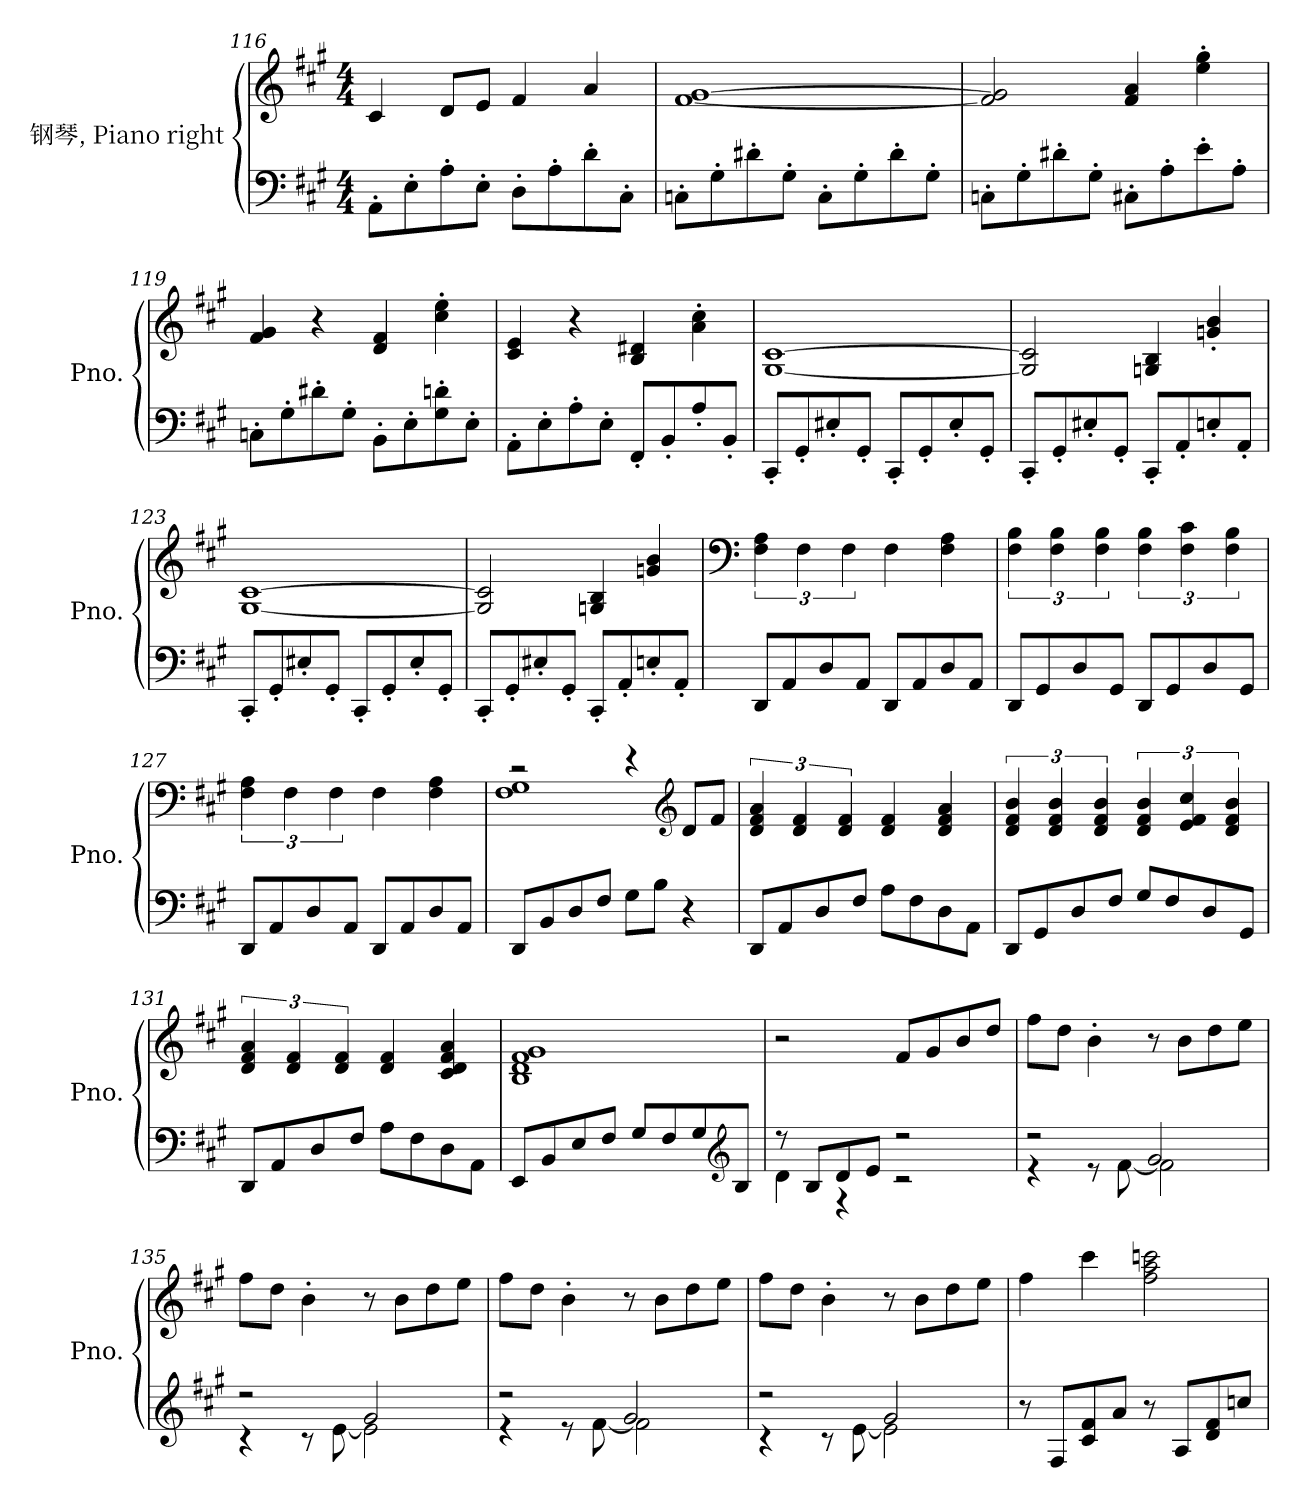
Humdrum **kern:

**kern	**kern
*part1	*part1
*staff2	*staff1
*I"钢琴, Piano right	*
*I'Pno.	*
!!LO:PB:g=z
*clefF4	*clefG2
*k[f#c#g#]	*k[f#c#g#]
*M4/4	*M4/4
*MM174	*MM174
=116	=116
8AA'\L	4c#/
8E'\	.
*	*MM179
8A'\	8d/L
*	*MM178
8E'\J	8e/J
*	*MM177
8D'\L	4f#/
8A'\	.
8d'\	4a/
8C#'\J	.
=117	=117
*	*MM176
8Cn'\L	[1f# [1g#
8G#'\	.
8d#X'\	.
8G#'\J	.
8C'\L	.
8G#'\	.
8d#'\	.
8G#'\J	.
=118	=118
*	*MM177
8Cn'\L	2f#/] 2g#/]
8G#'\	.
8d#X'\	.
8G#'\J	.
*	*MM178
8C#X'\L	4f#/ 4a/
8A'\	.
*	*MM175
8e'\	4ee\' 4gg#\'
8A'\J	.
=119	=119
*	*MM177
8Cn'\L	4f#/ 4g#/
8G#'\	.
8d#X'\	4r
8G#'\J	.
*	*MM178
8BB'\L	4d/ 4f#/
8E'\	.
*	*MM175
8G#\' 8dn\'	4cc#\' 4ee\'
8E'\J	.
!!LO:LB:g=z
=120	=120
*	*MM177
8AA'\L	4c#/ 4e/
8E'\	.
8A'\	4r
8E'\J	.
*	*MM178
8FF#'/L	4B/ 4d#X/
8BB'/	.
*	*MM175
8A'/	4a\' 4cc#\'
8BB'/J	.
=121	=121
*	*MM177
8CC#'/L	[1G# [1c#
8GG#'/	.
8E#X'/	.
8GG#'/J	.
8CC#'/L	.
8GG#'/	.
8E#'/	.
8GG#'/J	.
=122	=122
8CC#'/L	2G#/] 2c#/]
8GG#'/	.
8E#X'/	.
8GG#'/J	.
*	*MM178
8CC#'/L	4Gn/ 4B/
8AA'/	.
*	*MM175
8En'/	4gn/' 4b/'
8AA'/J	.
=123	=123
*	*MM177
8CC#'/L	[1G# [1c#
8GG#'/	.
8E#X'/	.
8GG#'/J	.
8CC#'/L	.
8GG#'/	.
8E#'/	.
8GG#'/J	.
!!LO:LB:g=z
=124	=124
*	*MM178
8CC#'/L	2G#/] 2c#/]
8GG#'/	.
8E#X'/	.
8GG#'/J	.
*	*MM156
8CC#'/L	4Gn/ 4B/
8AA'/	.
*	*MM146
8En'/	4gn/ 4b/
8AA'/J	.
=125	=125
*	*clefF4
*	*MM172
8DD/L	6F#\ 6A\
8AA/	.
.	6F#\
8D/	.
.	6F#\
8AA/J	.
*	*MM172
8DD/L	4F#\
8AA/	.
8D/	4F#\ 4A\
8AA/J	.
=126	=126
8DD/L	6F#\ 6B\
8GG#/	.
.	6F#\ 6B\
8D/	.
.	6F#\ 6B\
8GG#/J	.
*	*MM172
8DD/L	6F#\ 6B\
8GG#/	.
.	6F#\ 6c#\
8D/	.
.	6F#\ 6B\
8GG#/J	.
=127	=127
*	*MM172
8DD/L	6F#\ 6A\
8AA/	.
.	6F#\
8D/	.
.	6F#\
8AA/J	.
*	*MM172
8DD/L	4F#\
8AA/	.
*	*MM171
8D/	4F#\ 4A\
8AA/J	.
!!LO:LB:g=z
=128	=128
*	*MM172
*	*^
8DD/L	2r	1F# 1G#
8BB/	.	.
8D/	.	.
8F#/J	.	.
8G#\L	4r	.
8B\J	.	.
*	*clefG2	*
4r	8d/L	.
.	8f#/J	.
*	*v	*v
=129	=129
*	*MM172
8DD/L	6d/ 6f#/ 6a/
8AA/	.
.	6d/ 6f#/
8D/	.
.	6d/ 6f#/
8F#/J	.
*	*MM172
8A\L	4d/ 4f#/
8F#\	.
8D\	4d/ 4f#/ 4a/
8AA\J	.
=130	=130
*	*MM174
8DD/L	6d/ 6f#/ 6b/
8GG#/	.
.	6d/ 6f#/ 6b/
8D/	.
.	6d/ 6f#/ 6b/
8F#/J	.
*	*MM172
8G#/L	6d/ 6f#/ 6b/
8F#/	.
.	6e/ 6f#/ 6cc#/
8D/	.
.	6d/ 6f#/ 6b/
8GG#/J	.
=131	=131
*	*MM172
8DD/L	6d/ 6f#/ 6a/
8AA/	.
.	6d/ 6f#/
8D/	.
.	6d/ 6f#/
8F#/J	.
*	*MM165
8A\L	4d/ 4f#/
8F#\	.
*	*MM154
8D\	4c#/ 4d/ 4f#/ 4a/
8AA\J	.
!!LO:LB:g=z
=132	=132
*	*MM170
8EE/L	1B 1d 1f# 1g#
8BB/	.
8E/	.
8F#/J	.
8G#/L	.
8F#/	.
8G#/	.
*clefG2	*
8B/J	.
=133	=133
*^	*
8r	4d\	2r
8B/L	.	.
8d/	4r	.
8e/J	.	.
*	*	*MM176
2r	2r	8f#/L
*	*	*MM179
.	.	8g#/
*	*	*MM181
.	.	8b/
.	.	8dd/J
=134	=134	=134
*	*	*MM179
2r	4r	8ff#\L
*	*	*MM181
.	.	8dd\J
.	8r	4b'\
.	[8f#\	.
*	*	*MM180
2g#/	2f#\]	8r
*	*	*MM182
.	.	8b\L
*	*	*MM183
.	.	8dd\
.	.	8ee\J
=135	=135	=135
*	*	*MM179
2r	4r	8ff#\L
*	*	*MM181
.	.	8dd\J
.	8r	4b'\
.	[8e\	.
*	*	*MM180
2g#/	2e\]	8r
*	*	*MM182
.	.	8b\L
*	*	*MM186
.	.	8dd\
.	.	8ee\J
!!LO:LB:g=z
=136	=136	=136
*	*	*MM182
2r	4r	8ff#\L
*	*	*MM184
.	.	8dd\J
.	8r	4b'\
.	[8f#\	.
*	*	*MM180
2g#/	2f#\]	8r
*	*	*MM182
.	.	8b\L
*	*	*MM183
.	.	8dd\
.	.	8ee\J
=137	=137	=137
*	*	*MM179
2r	4r	8ff#\L
*	*	*MM182
.	.	8dd\J
.	8r	4b'\
.	[8e\	.
*	*	*MM177
2g#/	2e\]	8r
*	*	*MM173
.	.	8b\L
*	*	*MM167
.	.	8dd\
*	*	*MM162
.	.	8ee\J
*v	*v	*
=138	=138
*	*MM165
8r	4ff#\
8F#/L	.
*	*MM172
8c#/ 8f#/	4ccc#\
8a/J	.
*	*MM164
8r	2ff#\ 2aa\ 2cccn\
8A/L	.
8d/ 8f#/	.
8ccn/J	.
=	=
*-	*-
